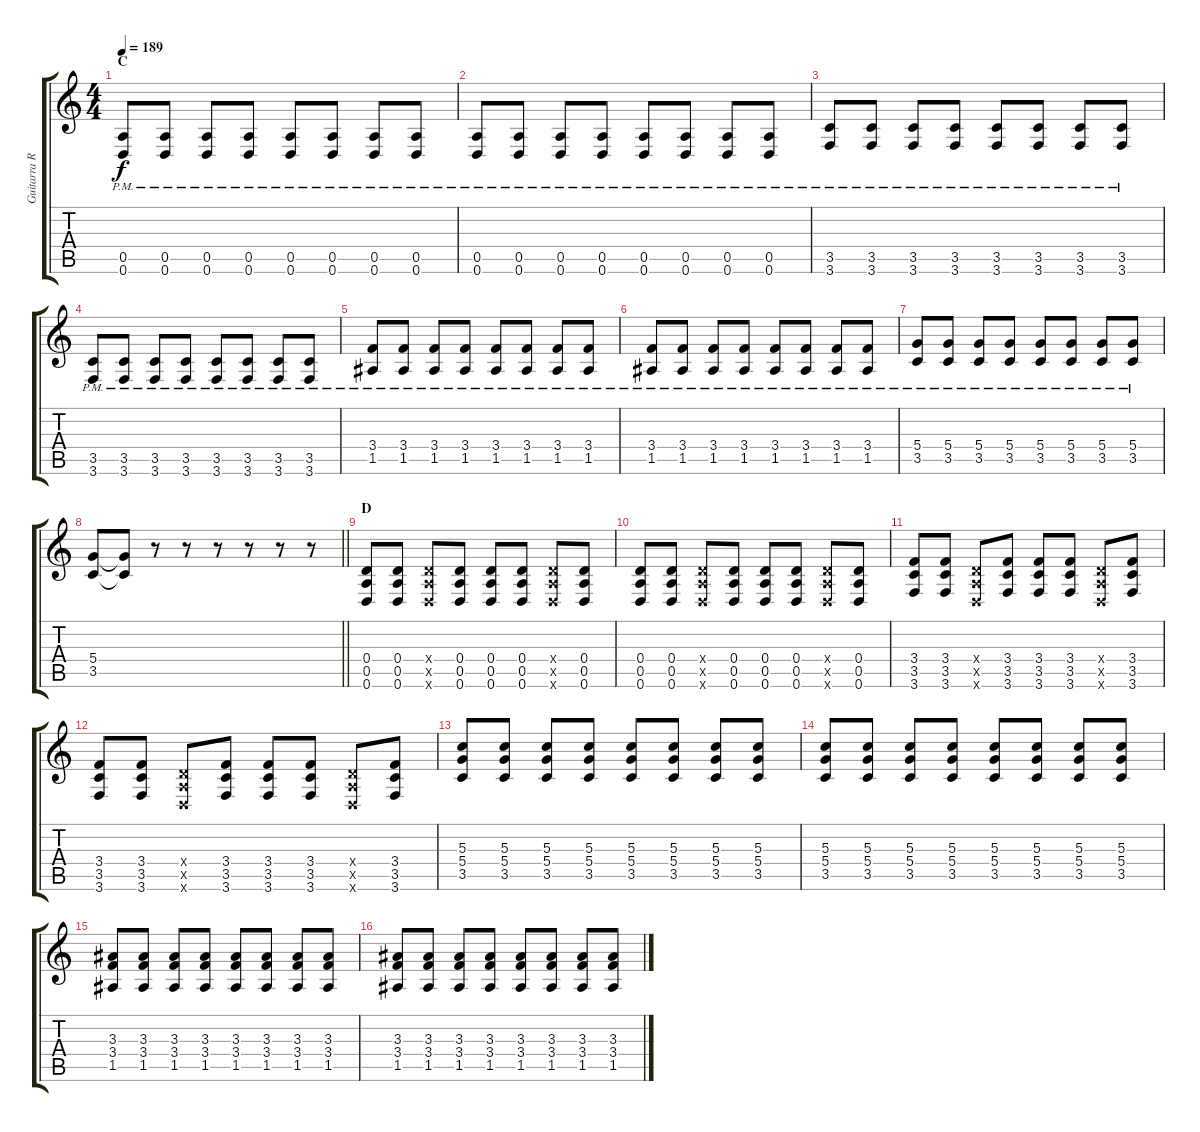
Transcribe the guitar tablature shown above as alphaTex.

\track ("Guitarra R1" "Guitarra R") {instrument overdrivenguitar}
\staff {score tabs}
\tuning (E4 B3 G3 D3 A2 D2) {hide}
\ts (4 4)
\section ("" "C")
\tempo 189
\clef g2
\ks c
(0.5{pm} 0.6{pm}).8{dy f} (0.5{pm} 0.6{pm}).8 (0.5{pm} 0.6{pm}).8 (0.5{pm} 0.6{pm}).8 (0.5{pm} 0.6{pm}).8 (0.5{pm} 0.6{pm}).8 (0.5{pm} 0.6{pm}).8 (0.5{pm} 0.6{pm}).8 |
(0.5{pm} 0.6{pm}).8 (0.5{pm} 0.6{pm}).8 (0.5{pm} 0.6{pm}).8 (0.5{pm} 0.6{pm}).8 (0.5{pm} 0.6{pm}).8 (0.5{pm} 0.6{pm}).8 (0.5{pm} 0.6{pm}).8 (0.5{pm} 0.6{pm}).8 |
(3.5{pm} 3.6{pm}).8 (3.5{pm} 3.6{pm}).8 (3.5{pm} 3.6{pm}).8 (3.5{pm} 3.6{pm}).8 (3.5{pm} 3.6{pm}).8 (3.5{pm} 3.6{pm}).8 (3.5{pm} 3.6{pm}).8 (3.5{pm} 3.6{pm}).8 |
(3.5{pm} 3.6{pm}).8 (3.5{pm} 3.6{pm}).8 (3.5{pm} 3.6{pm}).8 (3.5{pm} 3.6{pm}).8 (3.5{pm} 3.6{pm}).8 (3.5{pm} 3.6{pm}).8 (3.5{pm} 3.6{pm}).8 (3.5{pm} 3.6{pm}).8 |
(3.4{pm} 1.5{pm}).8 (3.4{pm} 1.5{pm}).8 (3.4{pm} 1.5{pm}).8 (3.4{pm} 1.5{pm}).8 (3.4{pm} 1.5{pm}).8 (3.4{pm} 1.5{pm}).8 (3.4{pm} 1.5{pm}).8 (3.4{pm} 1.5{pm}).8 |
(3.4{pm} 1.5{pm}).8 (3.4{pm} 1.5{pm}).8 (3.4{pm} 1.5{pm}).8 (3.4{pm} 1.5{pm}).8 (3.4{pm} 1.5{pm}).8 (3.4{pm} 1.5{pm}).8 (3.4{pm} 1.5{pm}).8 (3.4{pm} 1.5{pm}).8 |
(5.4{pm} 3.5{pm}).8 (5.4{pm} 3.5{pm}).8 (5.4{pm} 3.5{pm}).8 (5.4{pm} 3.5{pm}).8 (5.4{pm} 3.5{pm}).8 (5.4{pm} 3.5{pm}).8 (5.4{pm} 3.5{pm}).8 (5.4{pm} 3.5{pm}).8 |
\barLineRight lightlight
(5.4 3.5).8 (5.4{t} 3.5{t}).8 r.8 r.8 r.8 r.8 r.8 r.8 |
\section ("" "D")
(0.4 0.5 0.6).8 (0.4 0.5 0.6).8 (0.4{x} 0.5{x} 0.6{x}).8 (0.4 0.5 0.6).8 (0.4 0.5 0.6).8 (0.4 0.5 0.6).8 (0.4{x} 0.5{x} 0.6{x}).8 (0.4 0.5 0.6).8 |
(0.4 0.5 0.6).8 (0.4 0.5 0.6).8 (0.4{x} 0.5{x} 0.6{x}).8 (0.4 0.5 0.6).8 (0.4 0.5 0.6).8 (0.4 0.5 0.6).8 (0.4{x} 0.5{x} 0.6{x}).8 (0.4 0.5 0.6).8 |
(3.4 3.5 3.6).8 (3.4 3.5 3.6).8 (0.4{x} 0.5{x} 0.6{x}).8 (3.4 3.5 3.6).8 (3.4 3.5 3.6).8 (3.4 3.5 3.6).8 (0.4{x} 0.5{x} 0.6{x}).8 (3.4 3.5 3.6).8 |
(3.4 3.5 3.6).8 (3.4 3.5 3.6).8 (0.4{x} 0.5{x} 0.6{x}).8 (3.4 3.5 3.6).8 (3.4 3.5 3.6).8 (3.4 3.5 3.6).8 (0.4{x} 0.5{x} 0.6{x}).8 (3.4 3.5 3.6).8 |
(5.3 5.4 3.5).8 (5.3 5.4 3.5).8 (5.3 5.4 3.5).8 (5.3 5.4 3.5).8 (5.3 5.4 3.5).8 (5.3 5.4 3.5).8 (5.3 5.4 3.5).8 (5.3 5.4 3.5).8 |
(5.3 5.4 3.5).8 (5.3 5.4 3.5).8 (5.3 5.4 3.5).8 (5.3 5.4 3.5).8 (5.3 5.4 3.5).8 (5.3 5.4 3.5).8 (5.3 5.4 3.5).8 (5.3 5.4 3.5).8 |
(3.3 3.4 1.5).8 (3.3 3.4 1.5).8 (3.3 3.4 1.5).8 (3.3 3.4 1.5).8 (3.3 3.4 1.5).8 (3.3 3.4 1.5).8 (3.3 3.4 1.5).8 (3.3 3.4 1.5).8 |
(3.3 3.4 1.5).8 (3.3 3.4 1.5).8 (3.3 3.4 1.5).8 (3.3 3.4 1.5).8 (3.3 3.4 1.5).8 (3.3 3.4 1.5).8 (3.3 3.4 1.5).8 (3.3 3.4 1.5).8
